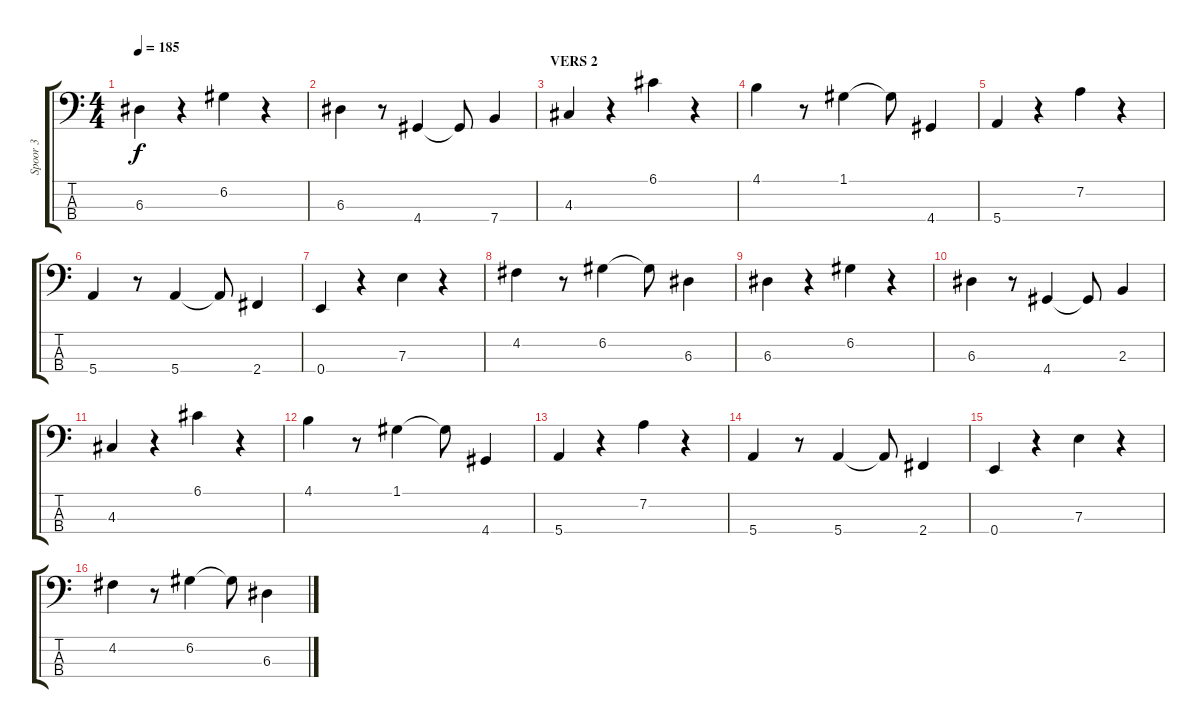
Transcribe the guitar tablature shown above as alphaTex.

\track ("Spoor 3" "Spoor 3") {instrument electricbassfinger}
\staff {score tabs}
\tuning (G2 D2 A1 E1) {hide}
\ts (4 4)
\tempo 185
\clef f4
\ks c
6.3.4{dy f} r.4 6.2.4 r.4 |
6.3.4 r.8 4.4.4 4.4{t}.8 7.4.4 |
\section ("" "VERS 2")
4.3.4 r.4 6.1.4 r.4 |
4.1.4 r.8 1.1.4 1.1{t}.8 4.4.4 |
5.4.4 r.4 7.2.4 r.4 |
5.4.4 r.8 5.4.4 5.4{t}.8 2.4.4 |
0.4.4 r.4 7.3.4 r.4 |
4.2.4 r.8 6.2.4 6.2{t}.8 6.3.4 |
6.3.4 r.4 6.2.4 r.4 |
6.3.4 r.8 4.4.4 4.4{t}.8 2.3.4 |
4.3.4 r.4 6.1.4 r.4 |
4.1.4 r.8 1.1.4 1.1{t}.8 4.4.4 |
5.4.4 r.4 7.2.4 r.4 |
5.4.4 r.8 5.4.4 5.4{t}.8 2.4.4 |
0.4.4 r.4 7.3.4 r.4 |
4.2.4 r.8 6.2.4 6.2{t}.8 6.3.4
